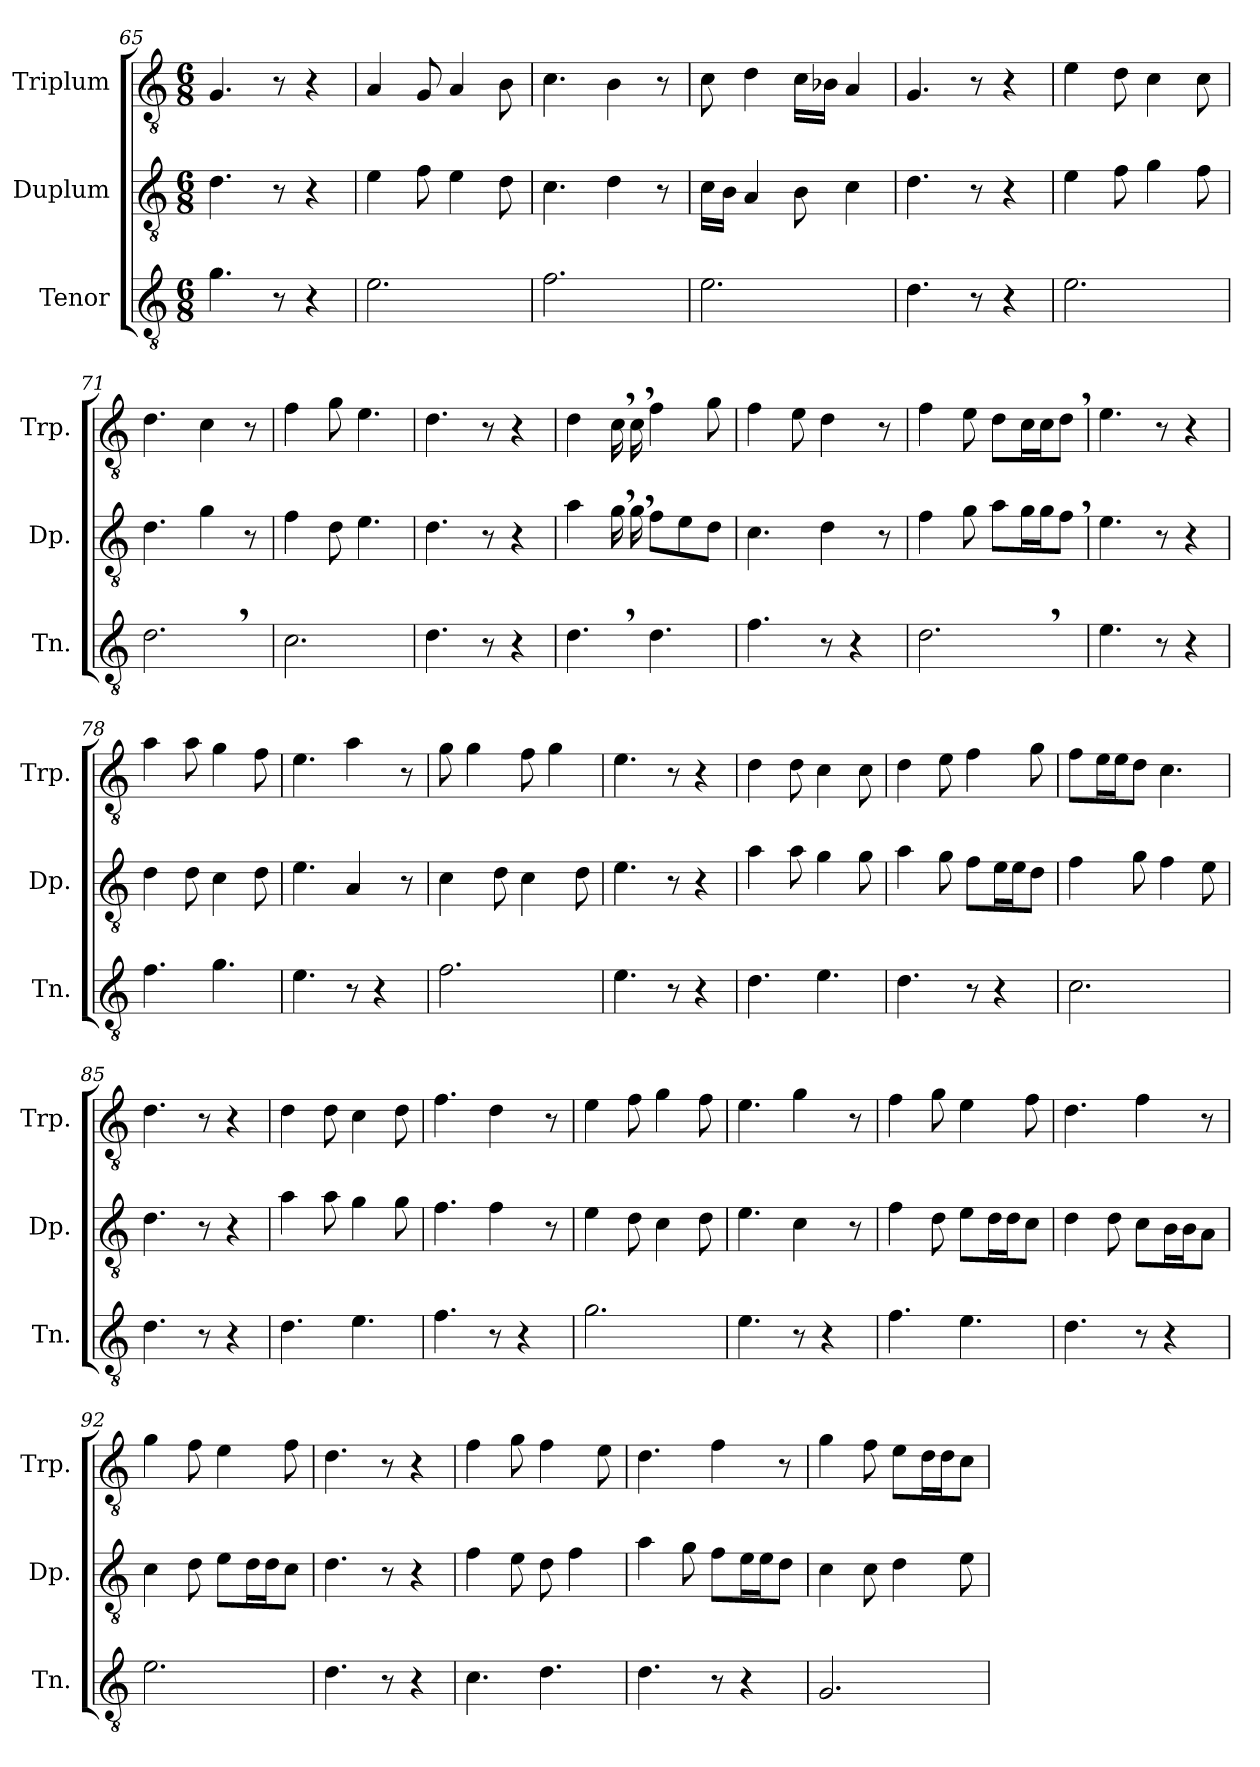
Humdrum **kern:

**kern	**kern	**kern
*part3	*part2	*part1
*staff3	*staff2	*staff1
*I"Tenor	*I"Duplum	*I"Triplum
*I'Tn.	*I'Dp.	*I'Trp.
!!LO:PB:g=z
*clefGv2	*clefGv2	*clefGv2
*k[]	*k[]	*k[]
*M6/8	*M6/8	*M6/8
=65	=65	=65
4.g\	4.d\	4.G/
8r	8r	8r
4r	4r	4r
=66	=66	=66
2.e\	4e\	4A/
.	8f\	8G/
.	4e\	4A/
.	8d\	8B\
=67	=67	=67
2.f\	4.c\	4.c\
.	4d\	4B\
.	8r	8r
=68	=68	=68
2.e\	16c\LL	8c\
.	16B\JJ	.
.	4A/	4d\
.	8B\	16c\LL
.	.	16B-i\JJ
.	4c\	4A/
=69	=69	=69
4.d\	4.d\	4.G/
8r	8r	8r
4r	4r	4r
=70	=70	=70
2.e\	4e\	4e\
.	8f\	8d\
.	4g\	4c\
.	8f\	8c\
=71	=71	=71
2.d,\	4.d\	4.d\
.	4g\	4c\
.	8r	8r
=72	=72	=72
2.c\	4f\	4f\
.	8d\	8g\
.	4.e\	4.e\
=73	=73	=73
4.d\	4.d\	4.d\
8r	8r	8r
4r	4r	4r
=74	=74	=74
4.d,\	4a\	4d\
*	*tremolo	*
*	*	*tremolo
.	16g,\	16c,\
.	16g,\	16c,\
*	*	*Xtremolo
*	*Xtremolo	*
4.d\	8f\L	4f\
.	8e\	.
.	8d\J	8g\
!!LO:LB:g=z
=75	=75	=75
4.f\	4.c\	4f\
.	.	8e\
8r	4d\	4d\
4r	.	.
.	8r	8r
=76	=76	=76
2.d,\	4f\	4f\
.	8g\	8e\
.	8a\L	8d\L
*	*tremolo	*
*	*	*tremolo
.	16g\	16c\
.	16g\	16c\
*	*	*Xtremolo
*	*Xtremolo	*
.	8f,\J	8d,\J
=77	=77	=77
4.e\	4.e\	4.e\
8r	8r	8r
4r	4r	4r
=78	=78	=78
4.f\	4d\	4a\
.	8d\	8a\
4.g\	4c\	4g\
.	8d\	8f\
=79	=79	=79
4.e\	4.e\	4.e\
8r	4A/	4a\
4r	.	.
.	8r	8r
=80	=80	=80
2.f\	4c\	8g\
.	.	4g\
.	8d\	.
.	4c\	8f\
.	.	4g\
.	8d\	.
=81	=81	=81
4.e\	4.e\	4.e\
8r	8r	8r
4r	4r	4r
=82	=82	=82
4.d\	4a\	4d\
.	8a\	8d\
4.e\	4g\	4c\
.	8g\	8c\
=83	=83	=83
4.d\	4a\	4d\
.	8g\	8e\
8r	8f\L	4f\
*	*tremolo	*
4r	16e\	.
.	16e\	.
*	*Xtremolo	*
.	8d\J	8g\
!!LO:LB:g=z
=84	=84	=84
2.c\	4f\	8f\L
*	*	*tremolo
.	.	16e\
.	.	16e\
*	*	*Xtremolo
.	8g\	8d\J
.	4f\	4.c\
.	8e\	.
=85	=85	=85
4.d\	4.d\	4.d\
8r	8r	8r
4r	4r	4r
=86	=86	=86
4.d\	4a\	4d\
.	8a\	8d\
4.e\	4g\	4c\
.	8g\	8d\
=87	=87	=87
4.f\	4.f\	4.f\
8r	4f\	4d\
4r	.	.
.	8r	8r
=88	=88	=88
2.g\	4e\	4e\
.	8d\	8f\
.	4c\	4g\
.	8d\	8f\
=89	=89	=89
4.e\	4.e\	4.e\
8r	4c\	4g\
4r	.	.
.	8r	8r
=90	=90	=90
4.f\	4f\	4f\
.	8d\	8g\
4.e\	8e\L	4e\
*	*tremolo	*
.	16d\	.
.	16d\	.
*	*Xtremolo	*
.	8c\J	8f\
=91	=91	=91
4.d\	4d\	4.d\
.	8d\	.
8r	8c\L	4f\
*	*tremolo	*
4r	16B\	.
.	16B\	.
*	*Xtremolo	*
.	8A\J	8r
=92	=92	=92
2.e\	4c\	4g\
.	8d\	8f\
.	8e\L	4e\
*	*tremolo	*
.	16d\	.
.	16d\	.
*	*Xtremolo	*
.	8c\J	8f\
=93	=93	=93
4.d\	4.d\	4.d\
8r	8r	8r
4r	4r	4r
!!LO:LB:g=z
=94	=94	=94
4.c\	4f\	4f\
.	8e\	8g\
4.d\	8d\	4f\
.	4f\	.
.	.	8e\
=95	=95	=95
4.d\	4a\	4.d\
.	8g\	.
8r	8f\L	4f\
*	*tremolo	*
4r	16e\	.
.	16e\	.
*	*Xtremolo	*
.	8d\J	8r
=96	=96	=96
2.G/	4c\	4g\
.	8c\	8f\
.	4d\	8e\L
*	*	*tremolo
.	.	16d\
.	.	16d\
*	*	*Xtremolo
.	8e\	8c\J
=	=	=
*-	*-	*-
